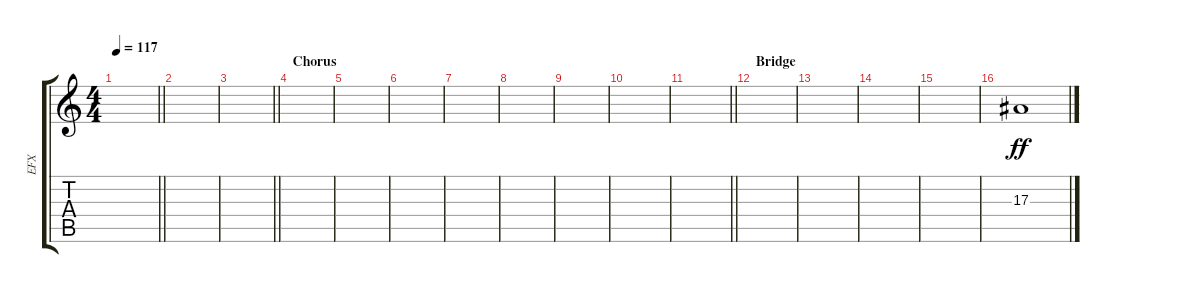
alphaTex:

\track ("EFX" "EFX") {instrument lead3calliope}
\staff {score tabs}
\tuning (D4 A3 F3 C3 G2 C2) {hide}
\ts (4 4)
\tempo 117
\clef g2
\barLineRight lightlight
\ks c
|
|
\barLineRight lightlight
|
\section ("" "Chorus")
|
|
|
|
|
|
|
\barLineRight lightlight
|
\section ("" "Bridge")
|
|
|
|
17.3.1{dy ff}
